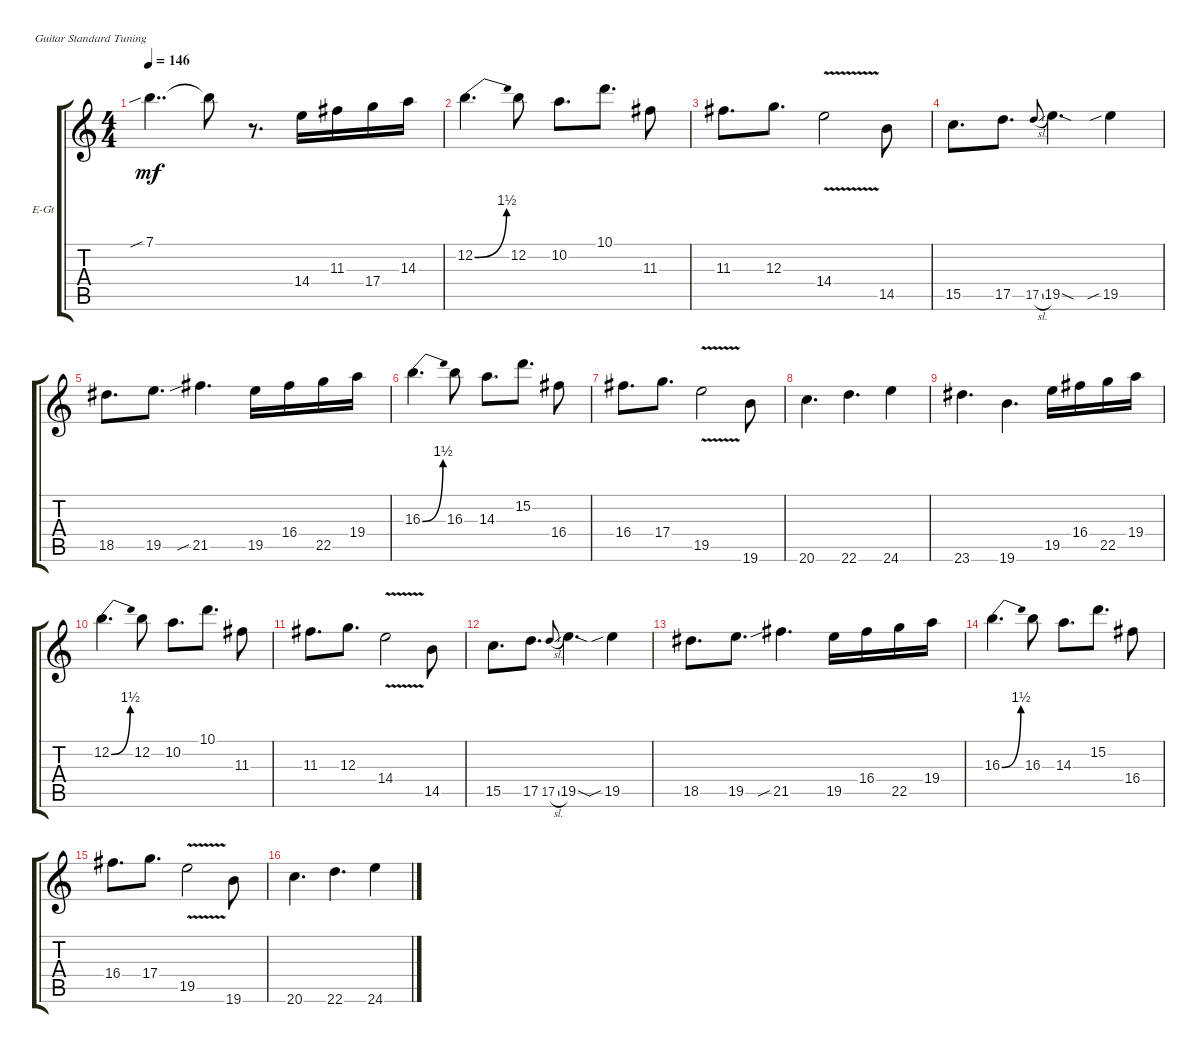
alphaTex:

\defaultSystemsLayout 4
\bracketExtendMode groupsimilarinstruments
\multiBarRest
\firstSystemTrackNameOrientation horizontal
\otherSystemsTrackNameOrientation horizontal
\track ("Lead" "E-Gt") {instrument distortionguitar}
\staff {score tabs}
\tuning (E4 B3 G3 D3 A2 E2)
\ts (4 4)
\tempo 146
\clef g2
\ks c
7.1{sib}.4{dd dy mf} 7.1{t}.8 r.8{d} 14.4.16 11.3.16 17.4.16 14.3.16 |
12.2{be (bend 26.4 0 30 6)}.4{d} 12.2.8 10.2.8{d} 10.1.8{d} 11.3.8 |
11.3.8{d} 12.3.8{d} 14.4{v}.2 14.5.8 |
15.5.8{d} 17.5.8{d} 17.5{sl}.8{gr onbeat} 19.5{sod}.4{d} 19.5{sib}.4 |
18.5.8{d} 19.5.8{d} 21.5{sib}.4{d} 19.5.16 16.4.16 22.5.16 19.4.16 |
16.3{be (bend 26.4 0 30 6)}.4{d} 16.3.8 14.3.8{d} 15.2.8{d} 16.4.8 |
16.4.8{d} 17.4.8{d} 19.5{v}.2 19.6.8 |
20.6.4{d} 22.6.4{d} 24.6.4 |
23.6.4{d} 19.6.4{d} 19.5.16 16.4.16 22.5.16 19.4.16 |
12.2{be (bend 26.4 0 30 6)}.4{d} 12.2.8 10.2.8{d} 10.1.8{d} 11.3.8 |
11.3.8{d} 12.3.8{d} 14.4{v}.2 14.5.8 |
15.5.8{d} 17.5.8{d} 17.5{sl}.8{gr onbeat} 19.5{sod}.4{d} 19.5{sib}.4 |
18.5.8{d} 19.5.8{d} 21.5{sib}.4{d} 19.5.16 16.4.16 22.5.16 19.4.16 |
16.3{be (bend 26.4 0 30 6)}.4{d} 16.3.8 14.3.8{d} 15.2.8{d} 16.4.8 |
16.4.8{d} 17.4.8{d} 19.5{v}.2 19.6.8 |
20.6.4{d} 22.6.4{d} 24.6.4
